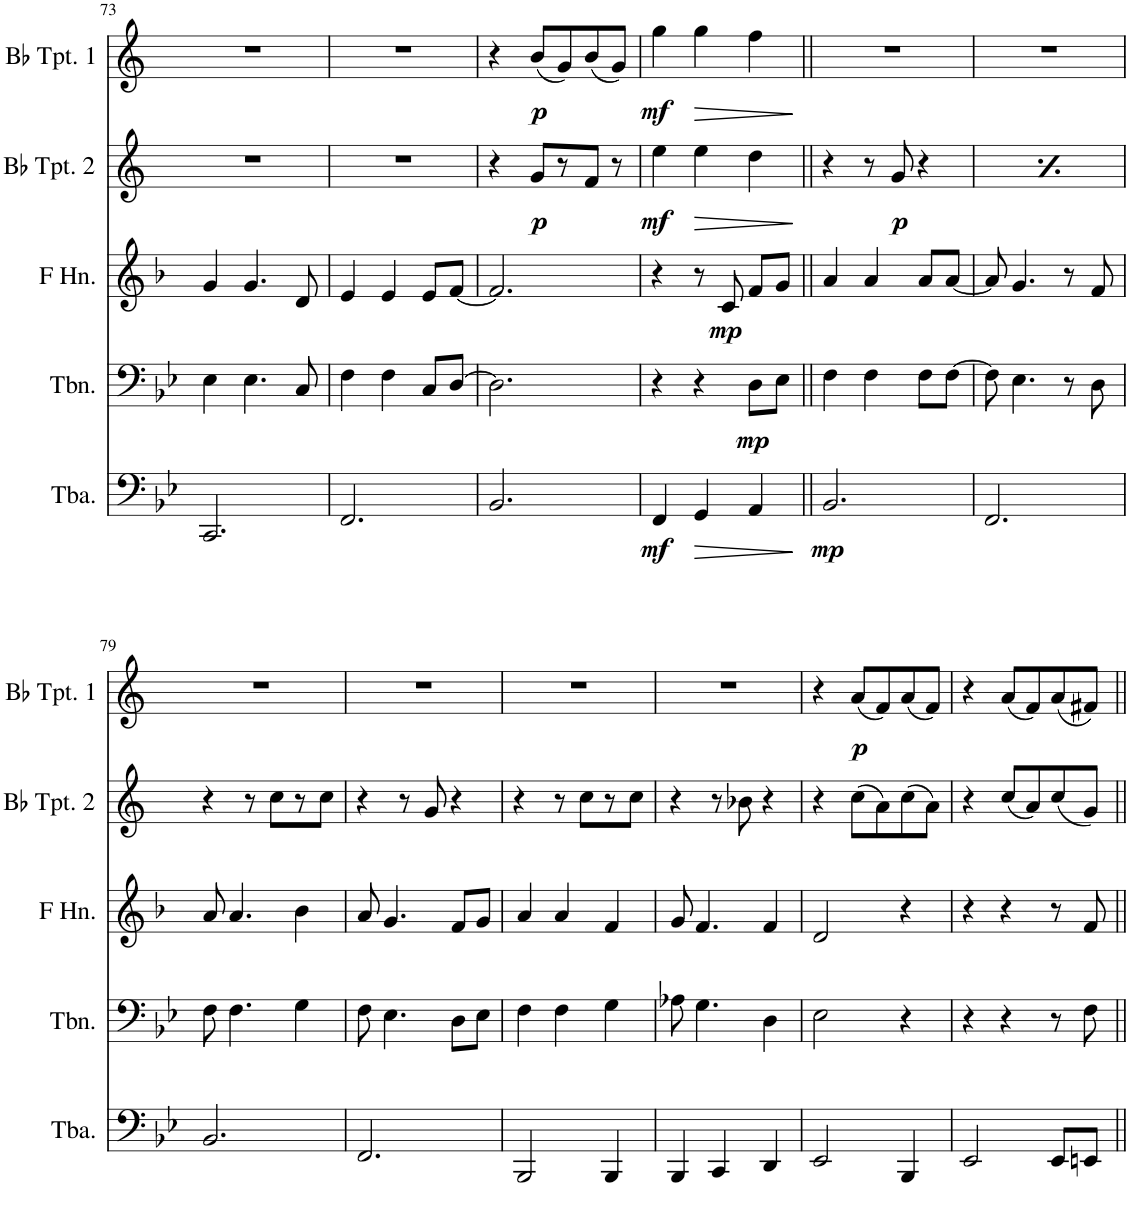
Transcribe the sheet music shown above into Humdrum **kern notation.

**kern	**dynam	**kern	**dynam	**kern	**dynam	**kern	**dynam	**kern	**dynam
*part5	*part5	*part4	*part4	*part3	*part3	*part2	*part2	*part1	*part1
*staff5	*staff5	*staff4	*staff4	*staff3	*staff3	*staff2	*staff2	*staff1	*staff1
*I"Tuba	*	*I"Trombone	*	*I"Horn in F	*	*I"Bb Trumpet 2	*	*I"Bb Trumpet 1	*
*I'Tba.	*	*I'Tbn.	*	*	*	*I'Bb Tpt. 2	*	*I'Bb Tpt. 1	*
!!LO:PB:g=z
*clefF4	*	*clefF4	*	*clefG2	*	*clefG2	*	*clefG2	*
*	*	*	*	*Trd4c7	*	*Trd1c2	*	*Trd1c2	*
*k[b-e-]	*	*k[b-e-]	*	*k[b-]	*	*k[]	*	*k[]	*
*M3/4	*	*M3/4	*	*M3/4	*	*M3/4	*	*M3/4	*
=73	=73	=73	=73	=73	=73	=73	=73	=73	=73
2.CC/	.	4E-\	.	4g/	.	2.r	.	2.r	.
.	.	4.E-\	.	4.g/	.	.	.	.	.
.	.	8C/	.	8d/	.	.	.	.	.
=74	=74	=74	=74	=74	=74	=74	=74	=74	=74
2.FF/	.	4F\	.	4e/	.	2.r	.	2.r	.
.	.	4F\	.	4e/	.	.	.	.	.
.	.	8C/L	.	8e/L	.	.	.	.	.
.	.	[8D/J	.	[8f/J	.	.	.	.	.
=75	=75	=75	=75	=75	=75	=75	=75	=75	=75
2.BB-/	.	2.D\]	.	2.f/]	.	4r	.	4r	.
!	!	!	!	!	!	!	!LO:DY:b	!	!LO:DY:b
.	.	.	.	.	.	8g/L	p	(8b/L	p
.	.	.	.	.	.	8r	.	8g/)	.
.	.	.	.	.	.	8f/J	.	(8b/	.
.	.	.	.	.	.	8r	.	8g/J)	.
=76	=76	=76	=76	=76	=76	=76	=76	=76	=76
!	!LO:DY:b	!	!	!	!	!	!LO:DY:b	!	!LO:DY:b
4FF/	mf	4r	.	4r	.	4ee\	mf	4gg\	mf
!	!	!	!	!	!	!	!	!	!LO:HP:b
4GG/	.	4r	.	8r	.	4ee\	.	4gg\	>
!	!	!	!	!	!LO:DY:b	!	!	!	!
.	.	.	.	8c/	mp	.	.	.	.
!	!	!	!LO:DY:b	!	!	!	!	!	!
4AA/	.	8D\L	mp	8f/L	.	4dd\	.	4ff\	.
.	.	8E-\J	.	8g/J	.	.	.	.	.
.	.	.	.	.	.	.	.	.	]
=77||	=77||	=77||	=77||	=77||	=77||	=77||	=77||	=77||	=77||
!	!LO:DY:b	!	!	!	!	!	!	!	!
2.BB-/	mp	4F\	.	4a/	.	4r	.	2.r	.
.	.	4F\	.	4a/	.	8r	.	.	.
!	!	!	!	!	!	!	!LO:DY:b	!	!
.	.	.	.	.	.	8g/	p	.	.
.	.	8F\L	.	8a/L	.	4r	.	.	.
.	.	[8F\J	.	[8a/J	.	.	.	.	.
=78	=78	=78	=78	=78	=78	=78	=78	=78	=78
2.FF/	.	8F\]	.	8a/]	.	4r	.	2.r	.
.	.	4.E-\	.	4.g/	.	.	.	.	.
.	.	.	.	.	.	8r	.	.	.
!	!	!	!	!	!	!	!LO:DY:b	!	!
.	.	.	.	.	.	8g/	p	.	.
.	.	8r	.	8r	.	4r	.	.	.
.	.	8D\	.	8f/	.	.	.	.	.
!!LO:LB:g=z
=79	=79	=79	=79	=79	=79	=79	=79	=79	=79
2.BB-/	.	8F\	.	8a/	.	4r	.	2.r	.
.	.	4.F\	.	4.a/	.	.	.	.	.
.	.	.	.	.	.	8r	.	.	.
.	.	.	.	.	.	8cc\L	.	.	.
.	.	4G\	.	4b-\	.	8r	.	.	.
.	.	.	.	.	.	8cc\J	.	.	.
=80	=80	=80	=80	=80	=80	=80	=80	=80	=80
2.FF/	.	8F\	.	8a/	.	4r	.	2.r	.
.	.	4.E-\	.	4.g/	.	.	.	.	.
.	.	.	.	.	.	8r	.	.	.
.	.	.	.	.	.	8g/	.	.	.
.	.	8D\L	.	8f/L	.	4r	.	.	.
.	.	8E-\J	.	8g/J	.	.	.	.	.
=81	=81	=81	=81	=81	=81	=81	=81	=81	=81
2BBB-/	.	4F\	.	4a/	.	4r	.	2.r	.
.	.	4F\	.	4a/	.	8r	.	.	.
.	.	.	.	.	.	8cc\L	.	.	.
4BBB-/	.	4G\	.	4f/	.	8r	.	.	.
.	.	.	.	.	.	8cc\J	.	.	.
=82	=82	=82	=82	=82	=82	=82	=82	=82	=82
4BBB-/	.	8A-X\	.	8g/	.	4r	.	2.r	.
.	.	4.G\	.	4.f/	.	.	.	.	.
4CC/	.	.	.	.	.	8r	.	.	.
.	.	.	.	.	.	8b-X\	.	.	.
4DD/	.	4D\	.	4f/	.	4r	.	.	.
=83	=83	=83	=83	=83	=83	=83	=83	=83	=83
2EE-/	.	2E-\	.	2d/	.	4r	.	4r	.
!	!	!	!	!	!	!	!	!	!LO:DY:b
.	.	.	.	.	.	(8cc\L	.	(8a/L	p
.	.	.	.	.	.	8a\)	.	8f/)	.
4BBB-/	.	4r	.	4r	.	(8cc\	.	(8a/	.
.	.	.	.	.	.	8a\J)	.	8f/J)	.
=84	=84	=84	=84	=84	=84	=84	=84	=84	=84
2EE-/	.	4r	.	4r	.	4r	.	4r	.
.	.	4r	.	4r	.	(8cc/L	.	(8a/L	.
.	.	.	.	.	.	8a/)	.	8f/)	.
8EE-/L	.	8r	.	8r	.	(8cc/	.	(8a/	.
8EEn/J	.	8F\	.	8f/	.	8g/J)	.	8f#X/J)	.
=||	=||	=||	=||	=||	=||	=||	=||	=||	=||
*-	*-	*-	*-	*-	*-	*-	*-	*-	*-
